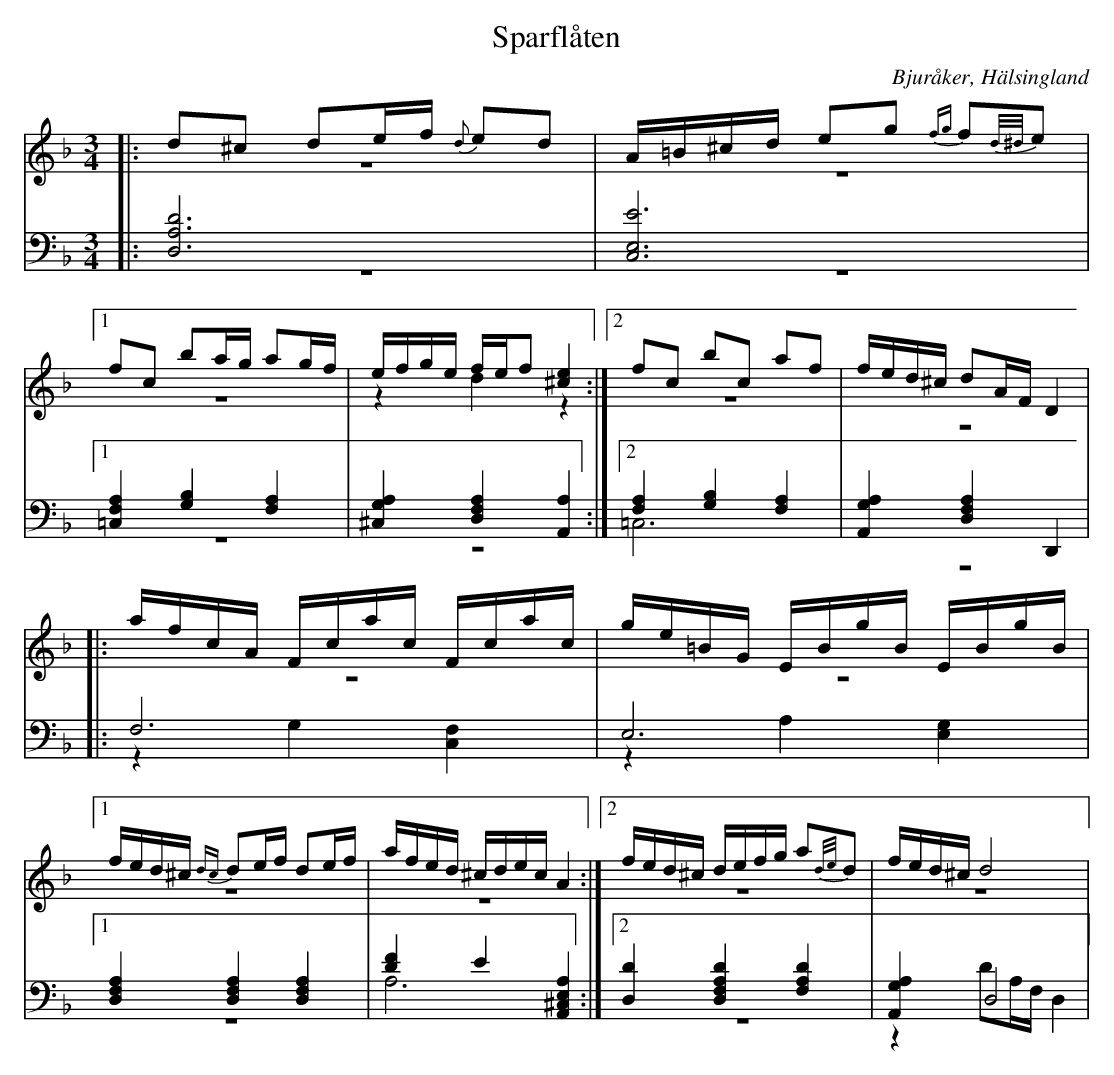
X:1
T: Sparflåten
O: Bjuråker, Hälsingland
M: 3/4
L: 1/8
K: Dm
V:1
V:2 merge
V:3
V:4 merge
V:1
|:d^c de/f/ {d}ed|A/=B/^c/d/ eg {fg}f{d/^d/}e|1 fc ba/g/ ag/f/| e/f/g/e/ f/e/f [^c2e2]:|2 fc bc af|f/e/d/^c/ dA/F/ D2|
|:a/f/c/A/  F/c/a/c/ F/c/a/c/|g/e/=B/G/  E/B/g/B/  E/B/g/B/|1 f/e/d/^c/ {dc}de/f/ de/f/|a/f/e/d/ ^c/d/e/c/ A2:|2 f/e/d/^c/ d/e/f/g/ a{d/e/}d|f/e/d/^c/ d4|
V:2
|:z6|z6|1 z6|z2 d2 z2:|2 z6|z6|
|:z6|z6|1 z6|z6:|2 z6|z6|
V:3 clef=bass
|:[D,6A,6D6]|[E,6C,6E6]|1 [=C,2F,2A,2] [G,2B,2] [F,2A,2]|[^C,2G,2A,2] [D,2F,2A,2] [A,,2A,2]:|2 [F,2A,2] [G,2B,2] [F,2A,2]|[A,,2G,2A,2] [D,2F,2A,2] D,,2|
|:F,6|E,6|1 [D,2F,2A,2] [D,2F,2A,2] [D,2F,2A,2]|[D2F2] E2 [A,,2^C,2E,2A,2]:|2 [D,2D2] [D,2F,2A,2D2] [F,2A,2D2]|[A,,2G,2A,2] D,4|
V:4 clef=bass
|:z6|z6|1 z6|z6:|2 =C,6|z6|
|:z2 G,2 [C,2F,2]|z2 A,2 [E,2G,2]|1 z6|A,6:|2 z6|z2 DA,/F,/ D,2|
